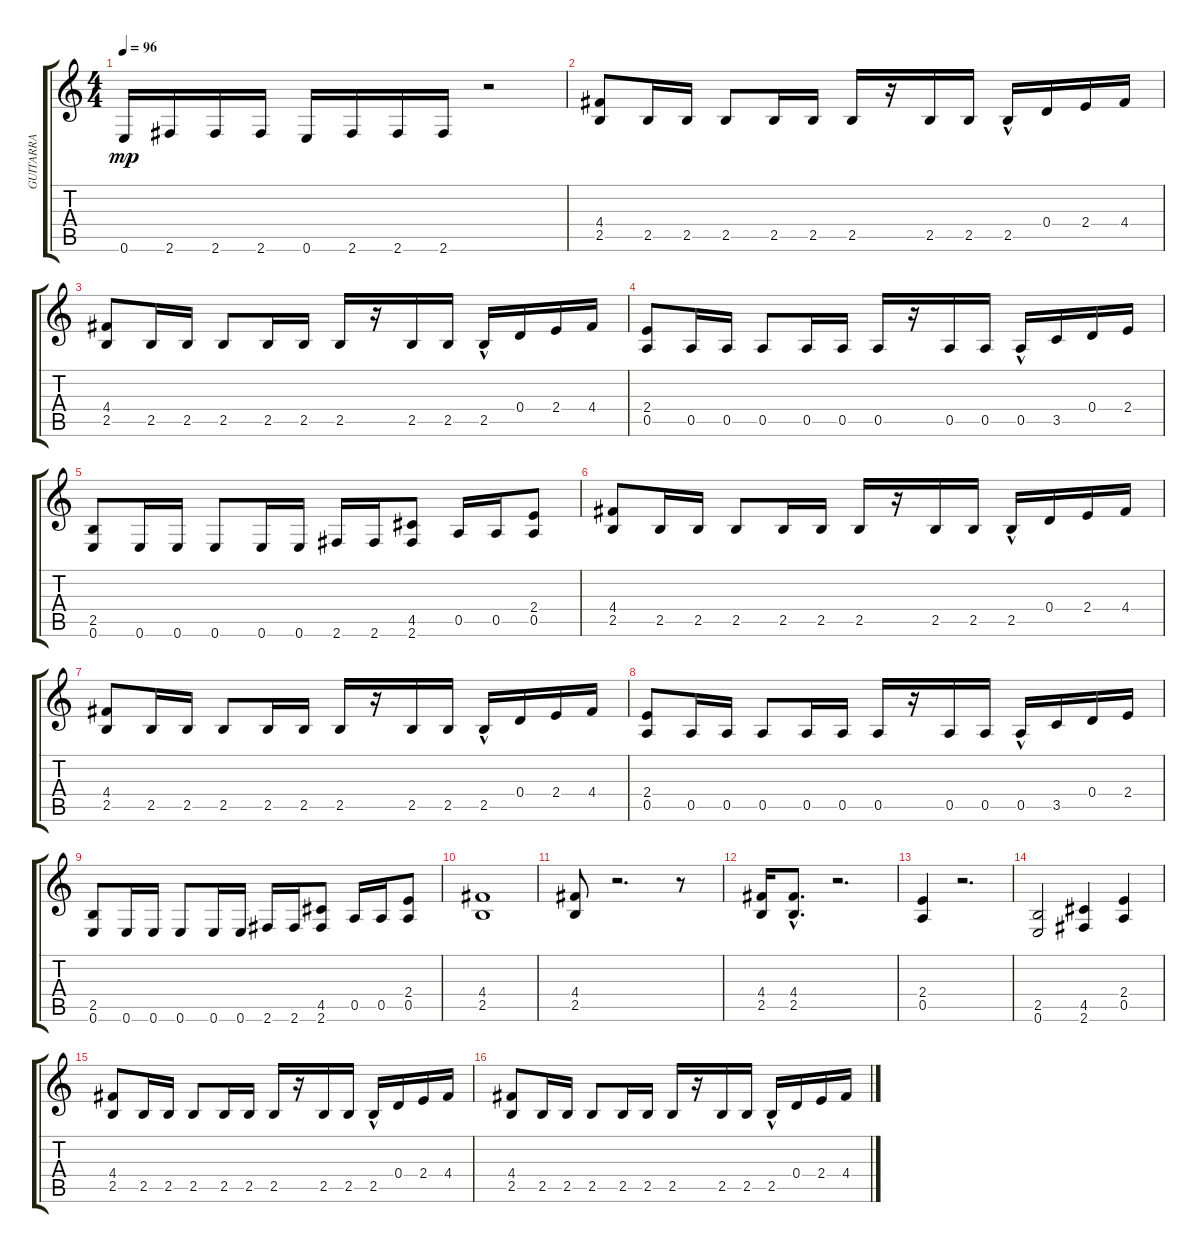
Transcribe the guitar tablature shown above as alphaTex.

\track ("GUITARRA" "GUITARRA") {instrument overdrivenguitar}
\staff {score tabs}
\tuning (E4 B3 G3 D3 A2 E2) {hide}
\ts (4 4)
\tempo 96
\clef g2
\ks c
0.6.16{dy mp} 2.6.16 2.6.16 2.6.16 0.6.16 2.6.16 2.6.16 2.6.16 r.2 |
(4.4 2.5).8 2.5.16 2.5.16 2.5.8 2.5.16 2.5.16 2.5.16 r.16 2.5.16 2.5.16 2.5{hac}.16 0.4.16 2.4.16 4.4.16 |
(4.4 2.5).8 2.5.16 2.5.16 2.5.8 2.5.16 2.5.16 2.5.16 r.16 2.5.16 2.5.16 2.5{hac}.16 0.4.16 2.4.16 4.4.16 |
(2.4 0.5).8 0.5.16 0.5.16 0.5.8 0.5.16 0.5.16 0.5.16 r.16 0.5.16 0.5.16 0.5{hac}.16 3.5.16 0.4.16 2.4.16 |
(2.5 0.6).8 0.6.16 0.6.16 0.6.8 0.6.16 0.6.16 2.6.16 2.6.16 (4.5 2.6).8 0.5.16 0.5.16 (2.4 0.5).8 |
(4.4 2.5).8 2.5.16 2.5.16 2.5.8 2.5.16 2.5.16 2.5.16 r.16 2.5.16 2.5.16 2.5{hac}.16 0.4.16 2.4.16 4.4.16 |
(4.4 2.5).8 2.5.16 2.5.16 2.5.8 2.5.16 2.5.16 2.5.16 r.16 2.5.16 2.5.16 2.5{hac}.16 0.4.16 2.4.16 4.4.16 |
(2.4 0.5).8 0.5.16 0.5.16 0.5.8 0.5.16 0.5.16 0.5.16 r.16 0.5.16 0.5.16 0.5{hac}.16 3.5.16 0.4.16 2.4.16 |
(2.5 0.6).8 0.6.16 0.6.16 0.6.8 0.6.16 0.6.16 2.6.16 2.6.16 (4.5 2.6).8 0.5.16 0.5.16 (2.4 0.5).8 |
(4.4 2.5).1 |
(4.4 2.5).8 r.2{d} r.8 |
(4.4 2.5).16 (4.4{hac} 2.5{hac}).8{d} r.2{d} |
(2.4 0.5).4 r.2{d} |
(2.5 0.6).2 (4.5 2.6).4 (2.4 0.5).4 |
(4.4 2.5).8 2.5.16 2.5.16 2.5.8 2.5.16 2.5.16 2.5.16 r.16 2.5.16 2.5.16 2.5{hac}.16 0.4.16 2.4.16 4.4.16 |
(4.4 2.5).8 2.5.16 2.5.16 2.5.8 2.5.16 2.5.16 2.5.16 r.16 2.5.16 2.5.16 2.5{hac}.16 0.4.16 2.4.16 4.4.16
